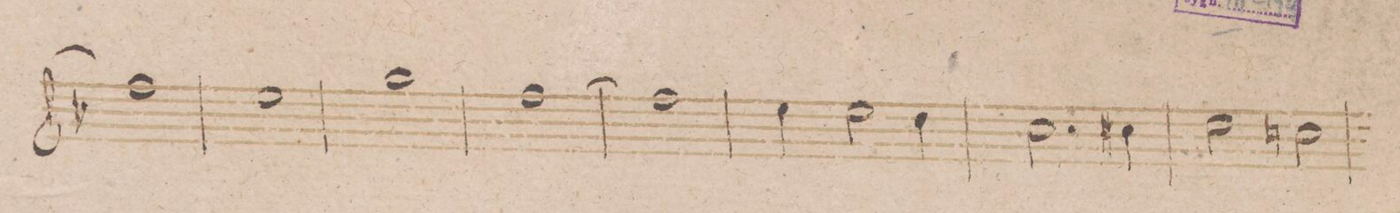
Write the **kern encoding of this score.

**kern	**dynam
*I"Oboe 1mo	*
*clefG2	*
*k[b-]	*
*met(c)	*
*M4/4	*
1ff]	.
=187	=187
1ee	.
=188	=188
1gg	.
=189	=189
[>1ff	.
=190	=190
1ff]	.
=191	=191
4ee\	.
2ee\	.
4dd\	.
=192	=192
2.cc\	.
4cc#X\	.
=193	=193
2dd\	.
2ccn\	.
=194	=194
*-	*-
